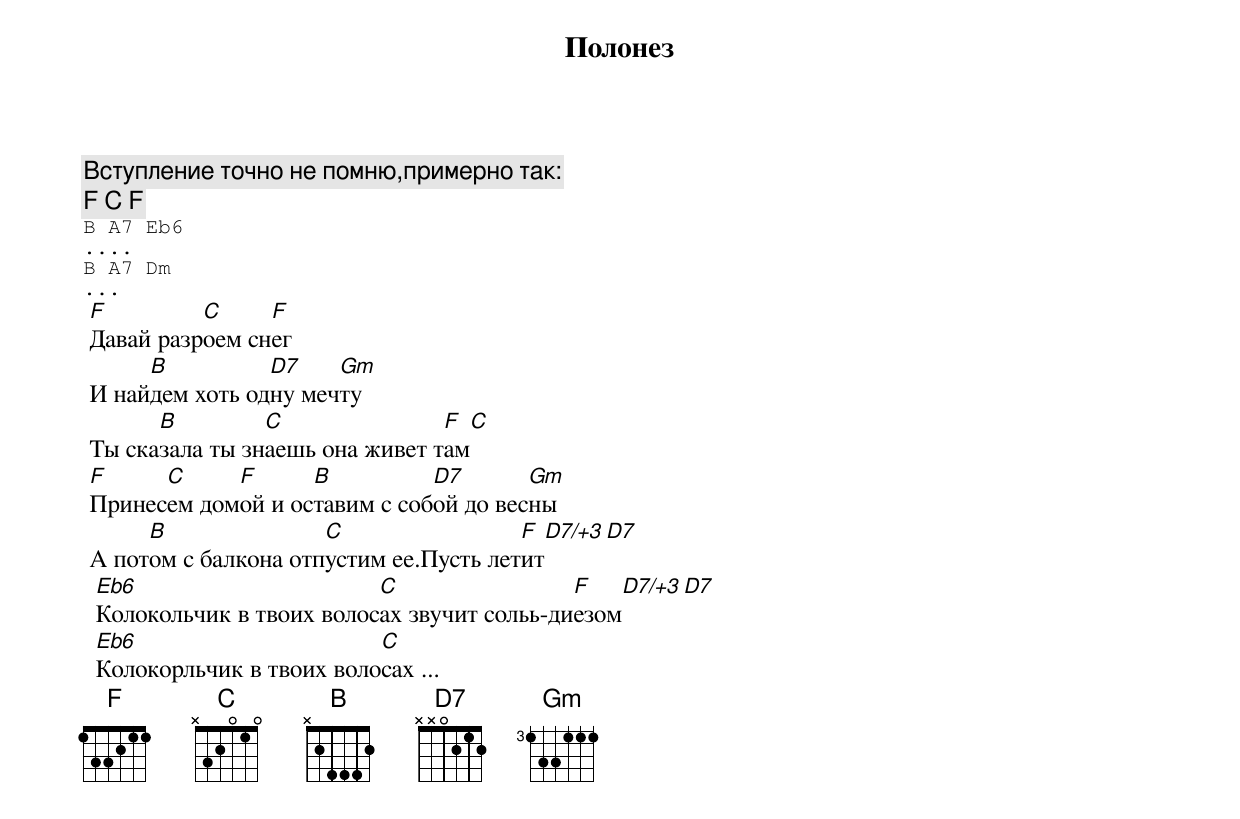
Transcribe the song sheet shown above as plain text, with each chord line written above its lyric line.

Полонез

Вступление точно не помню,примерно так:
F C F
B A7 Eb6
....
B A7 Dm
...
 F         C     F
 Давай разроем снег
      B          D7    Gm
 И найдем хоть одну мечту
       B         C               F   C
 Ты сказала ты знаешь она живет там
 F     C     F      B          D7       Gm
 Принесем домой и оставим с собой до весны
      B               C                 F    D7/+3 D7
 А потом с балкона отпустим ее.Пусть летит
  Eb6                      C                 F    D7/+3  D7
  Колокольчик в твоих волосах звучит сольь-диезом
  Eb6                      C
  Колокорльчик в твоих волосах ...
